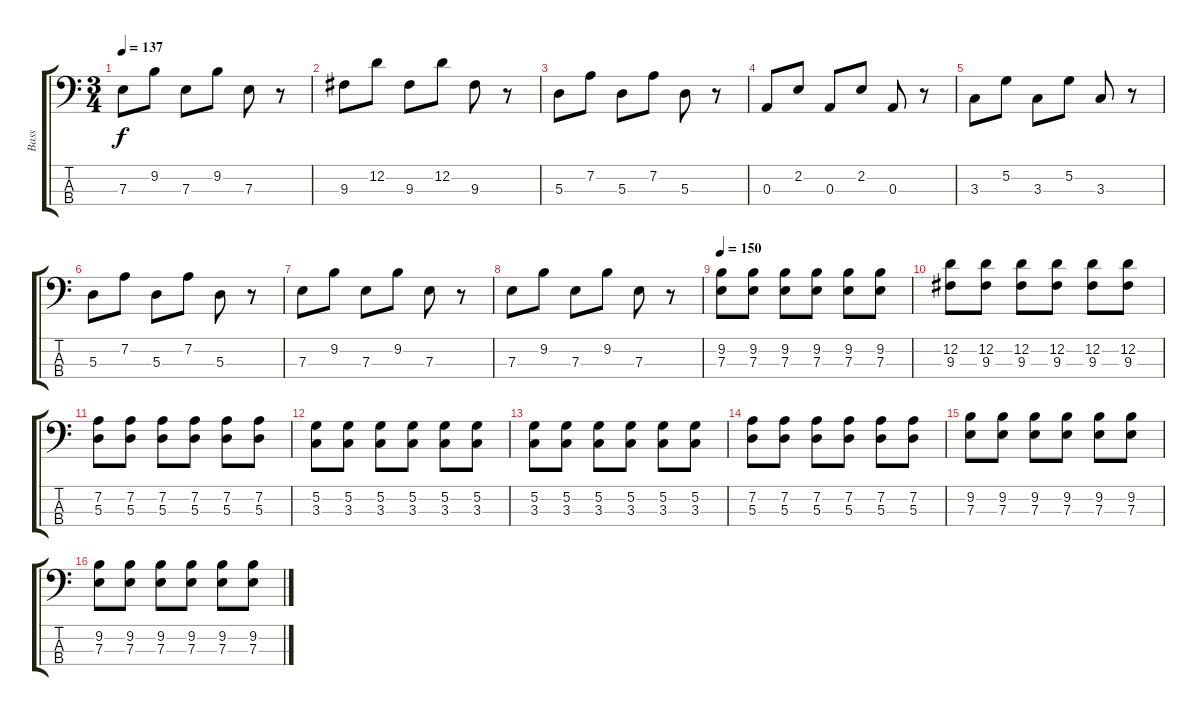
\track ("Bass" "Bass") {instrument electricbassfinger}
\staff {score tabs}
\tuning (G2 D2 A1 E1) {hide}
\ts (3 4)
\tempo 137
\clef f4
\ks c
7.3.8{dy f} 9.2.8 7.3.8 9.2.8 7.3.8 r.8 |
9.3.8 12.2.8 9.3.8 12.2.8 9.3.8 r.8 |
5.3.8 7.2.8 5.3.8 7.2.8 5.3.8 r.8 |
0.3.8 2.2.8 0.3.8 2.2.8 0.3.8 r.8 |
3.3.8 5.2.8 3.3.8 5.2.8 3.3.8 r.8 |
5.3.8 7.2.8 5.3.8 7.2.8 5.3.8 r.8 |
7.3.8 9.2.8 7.3.8 9.2.8 7.3.8 r.8 |
7.3.8 9.2.8 7.3.8 9.2.8 7.3.8 r.8 |
\tempo 150
(9.2 7.3).8 (9.2 7.3).8 (9.2 7.3).8 (9.2 7.3).8 (9.2 7.3).8 (9.2 7.3).8 |
(12.2 9.3).8 (12.2 9.3).8 (12.2 9.3).8 (12.2 9.3).8 (12.2 9.3).8 (12.2 9.3).8 |
(7.2 5.3).8 (7.2 5.3).8 (7.2 5.3).8 (7.2 5.3).8 (7.2 5.3).8 (7.2 5.3).8 |
(5.2 3.3).8 (5.2 3.3).8 (5.2 3.3).8 (5.2 3.3).8 (5.2 3.3).8 (5.2 3.3).8 |
(5.2 3.3).8 (5.2 3.3).8 (5.2 3.3).8 (5.2 3.3).8 (5.2 3.3).8 (5.2 3.3).8 |
(7.2 5.3).8 (7.2 5.3).8 (7.2 5.3).8 (7.2 5.3).8 (7.2 5.3).8 (7.2 5.3).8 |
(9.2 7.3).8 (9.2 7.3).8 (9.2 7.3).8 (9.2 7.3).8 (9.2 7.3).8 (9.2 7.3).8 |
(9.2 7.3).8 (9.2 7.3).8 (9.2 7.3).8 (9.2 7.3).8 (9.2 7.3).8 (9.2 7.3).8
